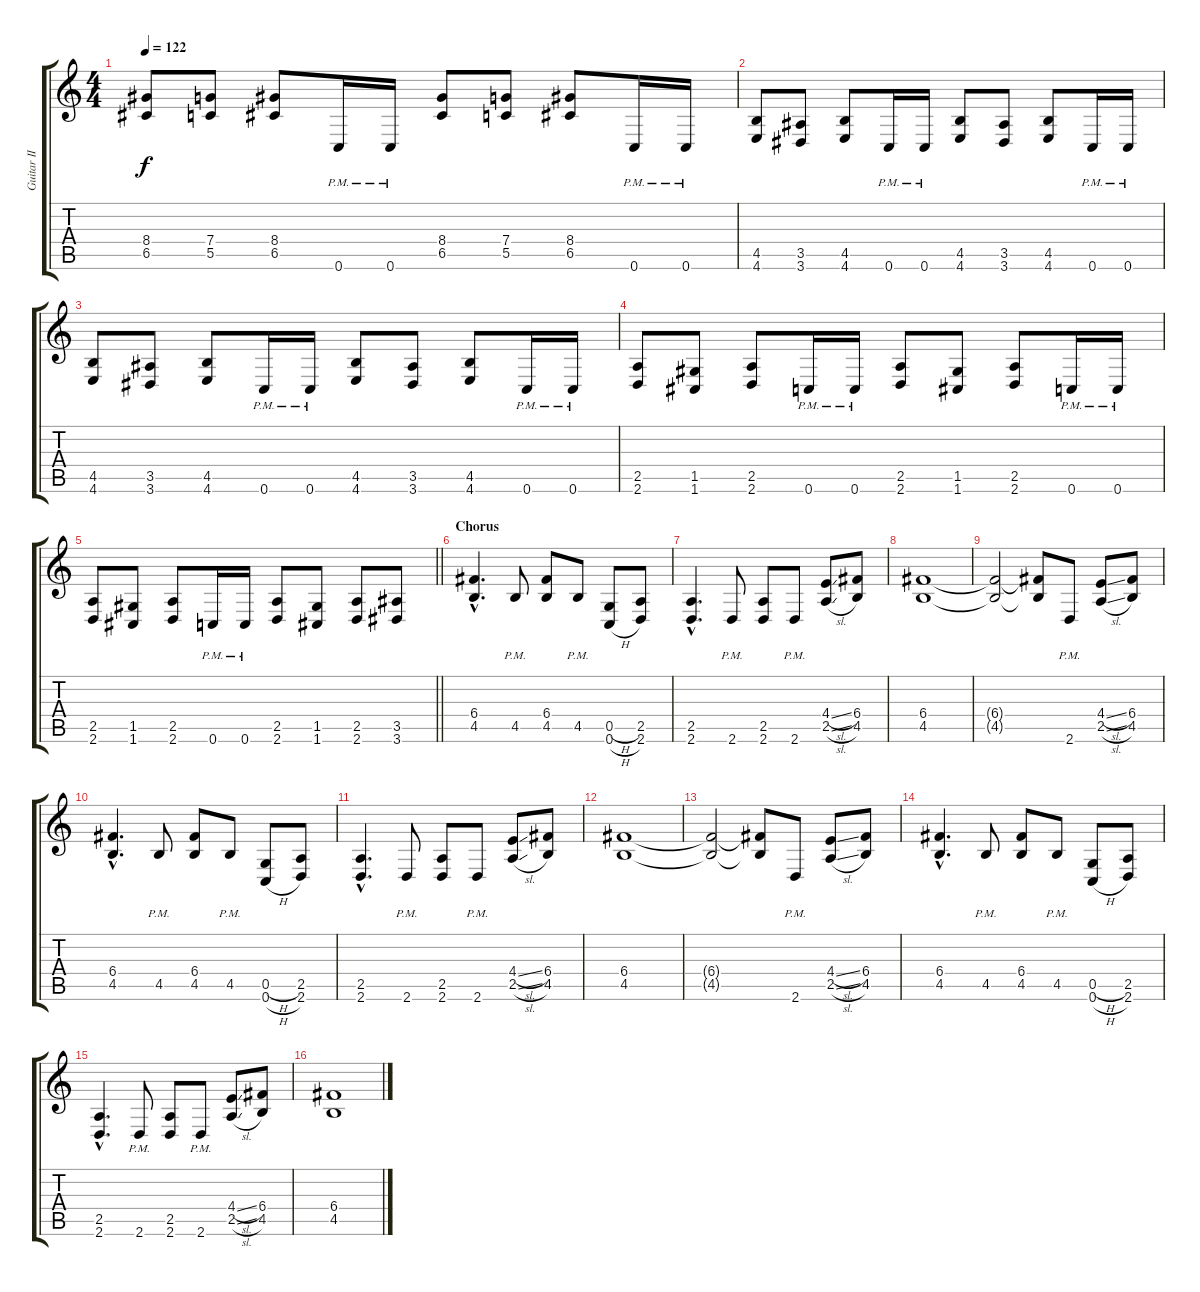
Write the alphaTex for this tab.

\track ("Guitar II" "Guitar II") {instrument distortionguitar}
\staff {score tabs}
\tuning (D4 A3 F3 C3 G2 C2) {hide}
\ts (4 4)
\tempo 122
\clef g2
\ks c
(8.4 6.5).8{dy f} (7.4 5.5).8 (8.4 6.5).8 0.6{pm}.16 0.6{pm}.16 (8.4 6.5).8 (7.4 5.5).8 (8.4 6.5).8 0.6{pm}.16 0.6{pm}.16 |
(4.5 4.6).8 (3.5 3.6).8 (4.5 4.6).8 0.6{pm}.16 0.6{pm}.16 (4.5 4.6).8 (3.5 3.6).8 (4.5 4.6).8 0.6{pm}.16 0.6{pm}.16 |
(4.5 4.6).8 (3.5 3.6).8 (4.5 4.6).8 0.6{pm}.16 0.6{pm}.16 (4.5 4.6).8 (3.5 3.6).8 (4.5 4.6).8 0.6{pm}.16 0.6{pm}.16 |
(2.5 2.6).8 (1.5 1.6).8 (2.5 2.6).8 0.6{pm}.16 0.6{pm}.16 (2.5 2.6).8 (1.5 1.6).8 (2.5 2.6).8 0.6{pm}.16 0.6{pm}.16 |
\barLineRight lightlight
(2.5 2.6).8 (1.5 1.6).8 (2.5 2.6).8 0.6{pm}.16 0.6{pm}.16 (2.5 2.6).8 (1.5 1.6).8 (2.5 2.6).8 (3.5 3.6).8 |
\section ("" "Chorus")
(6.4{hac} 4.5{hac}).4{d} 4.5{pm}.8 (6.4 4.5).8 4.5{pm}.8 (0.5{h} 0.6{h}).8 (2.5 2.6).8 |
(2.5{hac} 2.6{hac}).4{d} 2.6{pm}.8 (2.5 2.6).8 2.6{pm}.8 (4.4{sl} 2.5{sl}).8 (6.4 4.5).8 |
(6.4 4.5).1 |
(6.4{t} 4.5{t}).2 (6.4{t} 4.5{t}).8 2.6{pm}.8 (4.4{sl} 2.5{sl}).8 (6.4 4.5).8 |
(6.4{hac} 4.5{hac}).4{d} 4.5{pm}.8 (6.4 4.5).8 4.5{pm}.8 (0.5{h} 0.6{h}).8 (2.5 2.6).8 |
(2.5{hac} 2.6{hac}).4{d} 2.6{pm}.8 (2.5 2.6).8 2.6{pm}.8 (4.4{sl} 2.5{sl}).8 (6.4 4.5).8 |
(6.4 4.5).1 |
(6.4{t} 4.5{t}).2 (6.4{t} 4.5{t}).8 2.6{pm}.8 (4.4{sl} 2.5{sl}).8 (6.4 4.5).8 |
(6.4{hac} 4.5{hac}).4{d} 4.5{pm}.8 (6.4 4.5).8 4.5{pm}.8 (0.5{h} 0.6{h}).8 (2.5 2.6).8 |
(2.5{hac} 2.6{hac}).4{d} 2.6{pm}.8 (2.5 2.6).8 2.6{pm}.8 (4.4{sl} 2.5{sl}).8 (6.4 4.5).8 |
(6.4 4.5).1
